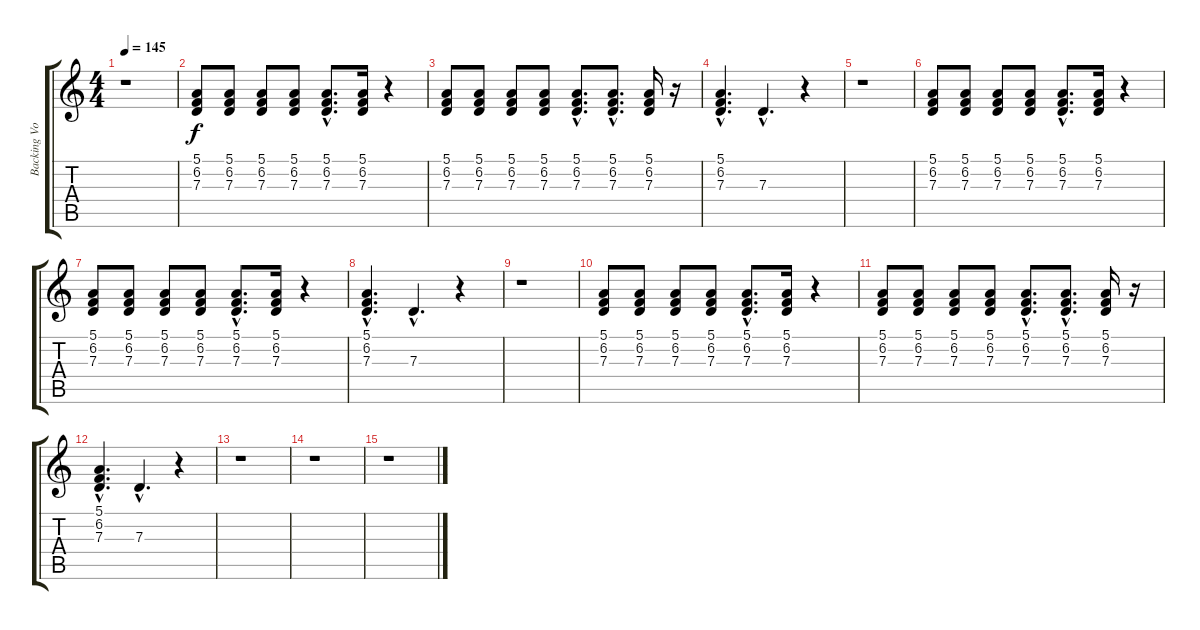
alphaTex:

\track ("Backing Vocals" "Backing Vo") {instrument tenorsax}
\staff {score tabs}
\tuning (E4 B3 G3 D3 A2 E2) {hide}
\ts (4 4)
\tempo 145
\clef g2
\ks c
r.1{dy f} |
(5.1 6.2 7.3).8 (5.1 6.2 7.3).8 (5.1 6.2 7.3).8 (5.1 6.2 7.3).8 (5.1{hac} 6.2{hac} 7.3{hac}).8{d} (5.1 6.2 7.3).16 r.4 |
(5.1 6.2 7.3).8 (5.1 6.2 7.3).8 (5.1 6.2 7.3).8 (5.1 6.2 7.3).8 (5.1{hac} 6.2{hac} 7.3{hac}).8{d} (5.1{hac} 6.2{hac} 7.3{hac}).8{d} (5.1 6.2 7.3).16 r.16 |
(5.1{hac} 6.2{hac} 7.3{hac}).4{d} 7.3{hac}.4{d} r.4 |
r.1 |
(5.1 6.2 7.3).8 (5.1 6.2 7.3).8 (5.1 6.2 7.3).8 (5.1 6.2 7.3).8 (5.1{hac} 6.2{hac} 7.3{hac}).8{d} (5.1 6.2 7.3).16 r.4 |
(5.1 6.2 7.3).8 (5.1 6.2 7.3).8 (5.1 6.2 7.3).8 (5.1 6.2 7.3).8 (5.1{hac} 6.2{hac} 7.3{hac}).8{d} (5.1 6.2 7.3).16 r.4 |
(5.1{hac} 6.2{hac} 7.3{hac}).4{d} 7.3{hac}.4{d} r.4 |
r.1 |
(5.1 6.2 7.3).8 (5.1 6.2 7.3).8 (5.1 6.2 7.3).8 (5.1 6.2 7.3).8 (5.1{hac} 6.2{hac} 7.3{hac}).8{d} (5.1 6.2 7.3).16 r.4 |
(5.1 6.2 7.3).8{volume 6} (5.1 6.2 7.3).8 (5.1 6.2 7.3).8 (5.1 6.2 7.3).8 (5.1{hac} 6.2{hac} 7.3{hac}).8{d} (5.1{hac} 6.2{hac} 7.3{hac}).8{d} (5.1 6.2 7.3).16 r.16 |
(5.1{hac} 6.2{hac} 7.3{hac}).4{d volume 0} 7.3{hac}.4{d} r.4 |
r.1 |
r.1 |
r.1
